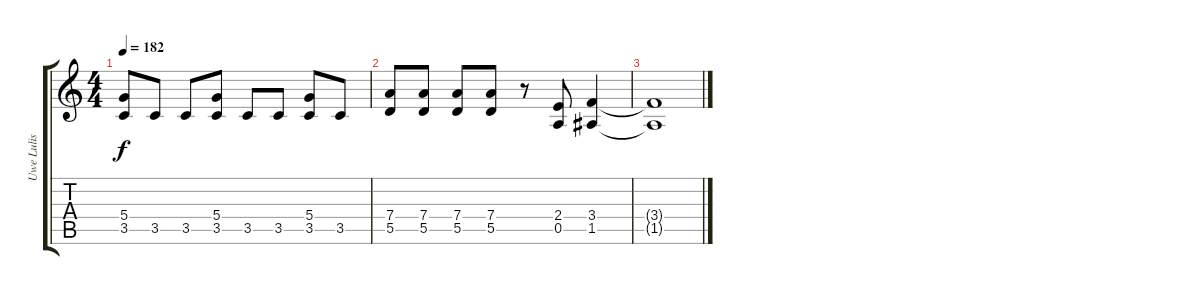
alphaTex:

\track ("Uwe Lulis" "Uwe Lulis") {instrument distortionguitar}
\staff {score tabs}
\tuning (E4 B3 G3 D3 A2 E2) {hide}
\ts (4 4)
\tempo 182
\clef g2
\ks c
(5.4 3.5).8{dy f} 3.5.8 3.5.8 (5.4 3.5).8 3.5.8 3.5.8 (5.4 3.5).8 3.5.8 |
(7.4 5.5).8 (7.4 5.5).8 (7.4 5.5).8 (7.4 5.5).8 r.8 (2.4 0.5).8 (3.4 1.5).4 |
(3.4{t} 1.5{t}).1
